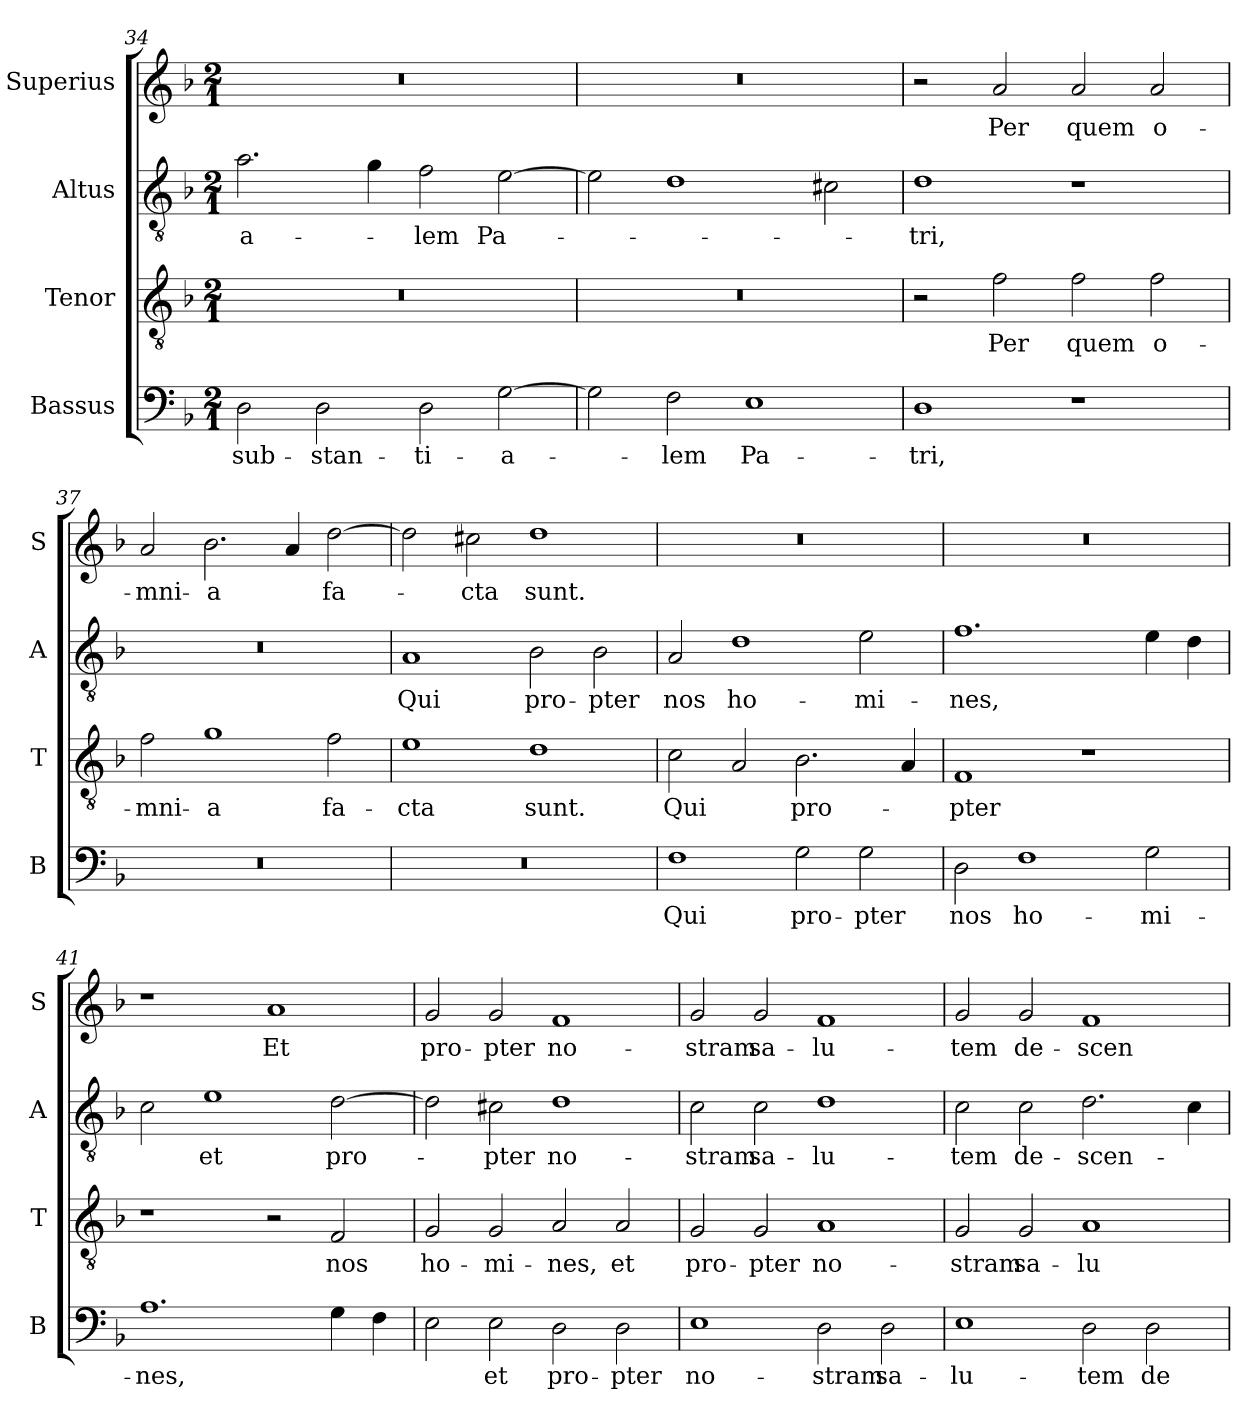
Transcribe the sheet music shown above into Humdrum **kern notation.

**kern	**text	**kern	**text	**kern	**text	**kern	**text
*part4	*part4	*part3	*part3	*part2	*part2	*part1	*part1
*staff4	*staff4	*staff3	*staff3	*staff2	*staff2	*staff1	*staff1
*I"Bassus	*	*I"Tenor	*	*I"Altus	*	*I"Superius	*
*I'B	*	*I'T	*	*I'A	*	*I'S	*
*clefF4	*	*clefGv2	*	*clefGv2	*	*clefG2	*
*k[b-]	*	*k[b-]	*	*k[b-]	*	*k[b-]	*
*M2/1	*	*M2/1	*	*M2/1	*	*M2/1	*
=34	=34	=34	=34	=34	=34	=34	=34
2D	-sub-	0r	.	2.a	-a-	0r	.
2D	-stan-	.	.	.	.	.	.
.	.	.	.	4g	.	.	.
2D	-ti-	.	.	2f	-lem	.	.
[2G	-a-	.	.	[2e	Pa-	.	.
=35	=35	=35	=35	=35	=35	=35	=35
2G]	.	0r	.	2e]	.	0r	.
2F	-lem	.	.	1d	.	.	.
1E	Pa-	.	.	.	.	.	.
.	.	.	.	2c#X	.	.	.
=36	=36	=36	=36	=36	=36	=36	=36
1D	-tri,	2r	.	1d	-tri,	2r	.
.	.	2f	Per	.	.	2a	Per
1r	.	2f	quem	1r	.	2a	quem
.	.	2f	o-	.	.	2a	o-
=37	=37	=37	=37	=37	=37	=37	=37
0r	.	2f	-mni-	0r	.	2a	-mni-
.	.	1g	-a	.	.	2.b-	-a
.	.	.	.	.	.	4a	.
.	.	2f	fa-	.	.	[2dd	fa-
=38	=38	=38	=38	=38	=38	=38	=38
0r	.	1e	-cta	1A	Qui	2dd]	.
.	.	.	.	.	.	2cc#X	-cta
.	.	1d	sunt.	2B-	pro-	1dd	sunt.
.	.	.	.	2B-	-pter	.	.
=39	=39	=39	=39	=39	=39	=39	=39
1F	Qui	2c	Qui	2A	nos	0r	.
.	.	2A	.	1d	ho-	.	.
2G	pro-	2.B-	pro-	.	.	.	.
2G	-pter	.	.	2e	-mi-	.	.
.	.	4A	.	.	.	.	.
=40	=40	=40	=40	=40	=40	=40	=40
2D	nos	1F	-pter	1.f	-nes,	0r	.
1F	ho-	.	.	.	.	.	.
.	.	1r	.	.	.	.	.
2G	-mi-	.	.	4e	.	.	.
.	.	.	.	4d	.	.	.
=41	=41	=41	=41	=41	=41	=41	=41
1.A	-nes,	1r	.	2c	.	1r	.
.	.	.	.	1e	et	.	.
.	.	2r	.	.	.	1a	Et
4G	.	2F	nos	[2d	pro-	.	.
4F	.	.	.	.	.	.	.
=42	=42	=42	=42	=42	=42	=42	=42
2E	.	2G	ho-	2d]	.	2g	pro-
2E	et	2G	-mi-	2c#X	-pter	2g	-pter
2D	pro-	2A	-nes,	1d	no-	1f	no-
2D	-pter	2A	et	.	.	.	.
=43	=43	=43	=43	=43	=43	=43	=43
1E	no-	2G	pro-	2c	-stram	2g	-stram
.	.	2G	-pter	2c	sa-	2g	sa-
2D	-stram	1A	no-	1d	-lu-	1f	-lu-
2D	sa-	.	.	.	.	.	.
=44	=44	=44	=44	=44	=44	=44	=44
1E	-lu-	2G	-stram	2c	-tem	2g	-tem
.	.	2G	sa-	2c	de-	2g	de-
2D	-tem	1A	-lu-	2.d	-scen-	1f	-scen-
2D	de-	.	.	.	.	.	.
.	.	.	.	4c	.	.	.
=	=	=	=	=	=	=	=
*-	*-	*-	*-	*-	*-	*-	*-
